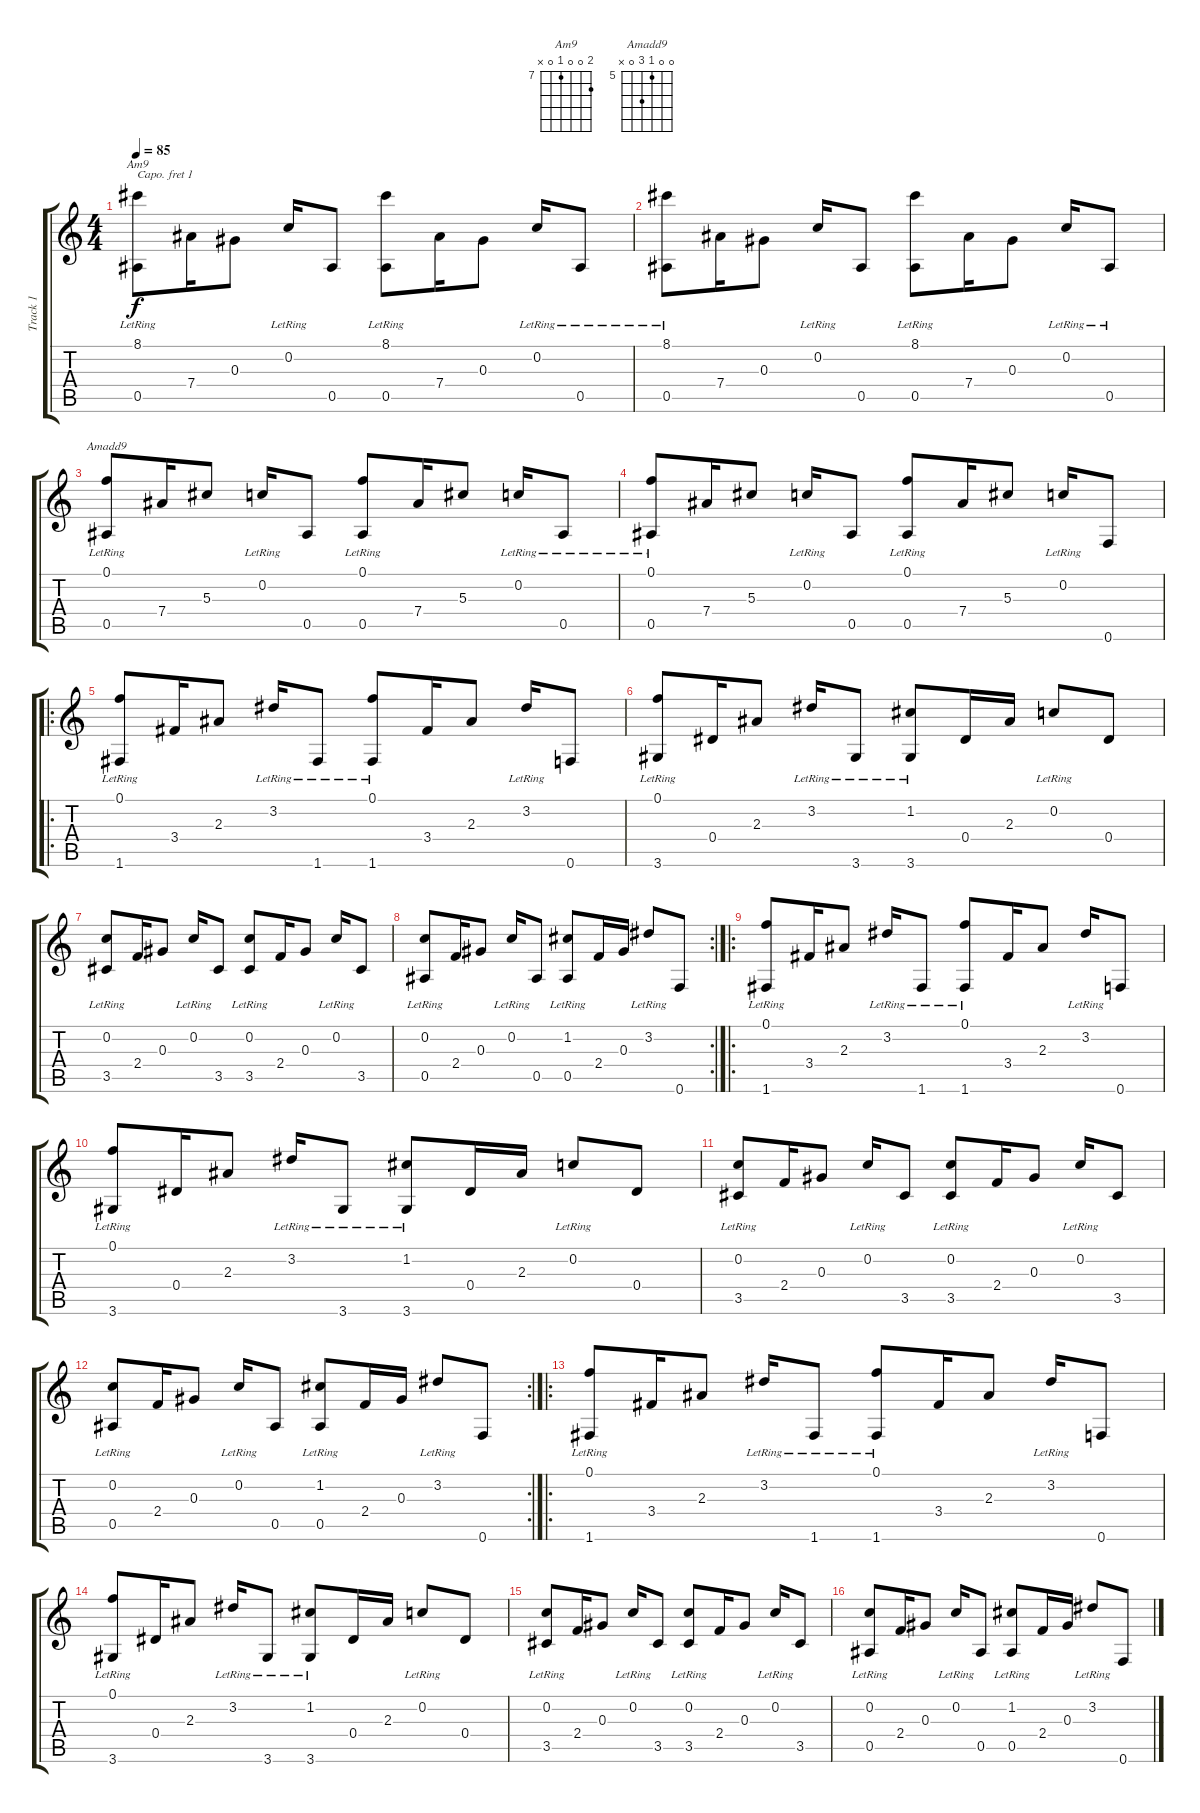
\track ("Track 1" "Track 1") {instrument acousticguitarnylon}
\staff {score tabs}
\capo 1
\tuning (E4 B3 G3 D3 A2 E2) {hide}
\chord ("Am9" 8 0 0 7 0 x) {firstfret 7}
\chord ("Amadd9" 0 0 5 7 0 x) {firstfret 5}
\ts (4 4)
\tempo 85
\clef g2
\ks c
(8.1{lr} 0.5{lr}).8{ch "Am9" dy f} 7.4.16 0.3.8 0.2{lr}.16 0.5.8 (8.1{lr} 0.5{lr}).8 7.4.16 0.3.8 0.2{lr}.16 0.5{lr}.8 |
(8.1{lr} 0.5{lr}).8 7.4.16 0.3.8 0.2{lr}.16 0.5.8 (8.1{lr} 0.5{lr}).8 7.4.16 0.3.8 0.2{lr}.16 0.5{lr}.8 |
(0.1{lr} 0.5{lr}).8{ch "Amadd9"} 7.4.16 5.3.8 0.2{lr}.16 0.5.8 (0.1{lr} 0.5{lr}).8 7.4.16 5.3.8 0.2{lr}.16 0.5{lr}.8 |
(0.1{lr} 0.5{lr}).8 7.4.16 5.3.8 0.2{lr}.16 0.5.8 (0.1{lr} 0.5{lr}).8 7.4.16 5.3.8 0.2{lr}.16 0.6.8 |
\ro
(0.1 1.6{lr}).8 3.4.16 2.3.8 3.2{lr}.16 1.6{lr}.8 (0.1 1.6{lr}).8 3.4.16 2.3.8 3.2{lr}.16 0.6.8 |
(0.1 3.6{lr}).8 0.4.16 2.3.8 3.2{lr}.16 3.6{lr}.8 (1.2 3.6{lr}).8 0.4.16 2.3.16 0.2{lr}.8 0.4.8 |
(0.2{lr} 3.5{lr}).8 2.4.16 0.3.8 0.2{lr}.16 3.5.8 (0.2{lr} 3.5{lr}).8 2.4.16 0.3.8 0.2{lr}.16 3.5.8 |
\rc 2
(0.2{lr} 0.5{lr}).8 2.4.16 0.3.8 0.2{lr}.16 0.5.8 (1.2{lr} 0.5{lr}).8 2.4.16 0.3.16 3.2{lr}.8 0.6.8 |
\ro
(0.1 1.6{lr}).8 3.4.16 2.3.8 3.2{lr}.16 1.6{lr}.8 (0.1 1.6{lr}).8 3.4.16 2.3.8 3.2{lr}.16 0.6.8 |
(0.1 3.6{lr}).8 0.4.16 2.3.8 3.2{lr}.16 3.6{lr}.8 (1.2 3.6{lr}).8 0.4.16 2.3.16 0.2{lr}.8 0.4.8 |
(0.2{lr} 3.5{lr}).8 2.4.16 0.3.8 0.2{lr}.16 3.5.8 (0.2{lr} 3.5{lr}).8 2.4.16 0.3.8 0.2{lr}.16 3.5.8 |
\rc 2
(0.2{lr} 0.5{lr}).8 2.4.16 0.3.8 0.2{lr}.16 0.5.8 (1.2{lr} 0.5{lr}).8 2.4.16 0.3.16 3.2{lr}.8 0.6.8 |
\ro
(0.1 1.6{lr}).8{volume 15} 3.4.16 2.3.8 3.2{lr}.16 1.6{lr}.8 (0.1 1.6{lr}).8 3.4.16 2.3.8 3.2{lr}.16 0.6.8 |
(0.1 3.6{lr}).8 0.4.16 2.3.8 3.2{lr}.16 3.6{lr}.8 (1.2 3.6{lr}).8 0.4.16 2.3.16 0.2{lr}.8 0.4.8 |
(0.2{lr} 3.5{lr}).8 2.4.16 0.3.8 0.2{lr}.16 3.5.8 (0.2{lr} 3.5{lr}).8 2.4.16 0.3.8 0.2{lr}.16 3.5.8 |
(0.2{lr} 0.5{lr}).8 2.4.16 0.3.8 0.2{lr}.16 0.5.8 (1.2{lr} 0.5{lr}).8 2.4.16 0.3.16 3.2{lr}.8 0.6.8
